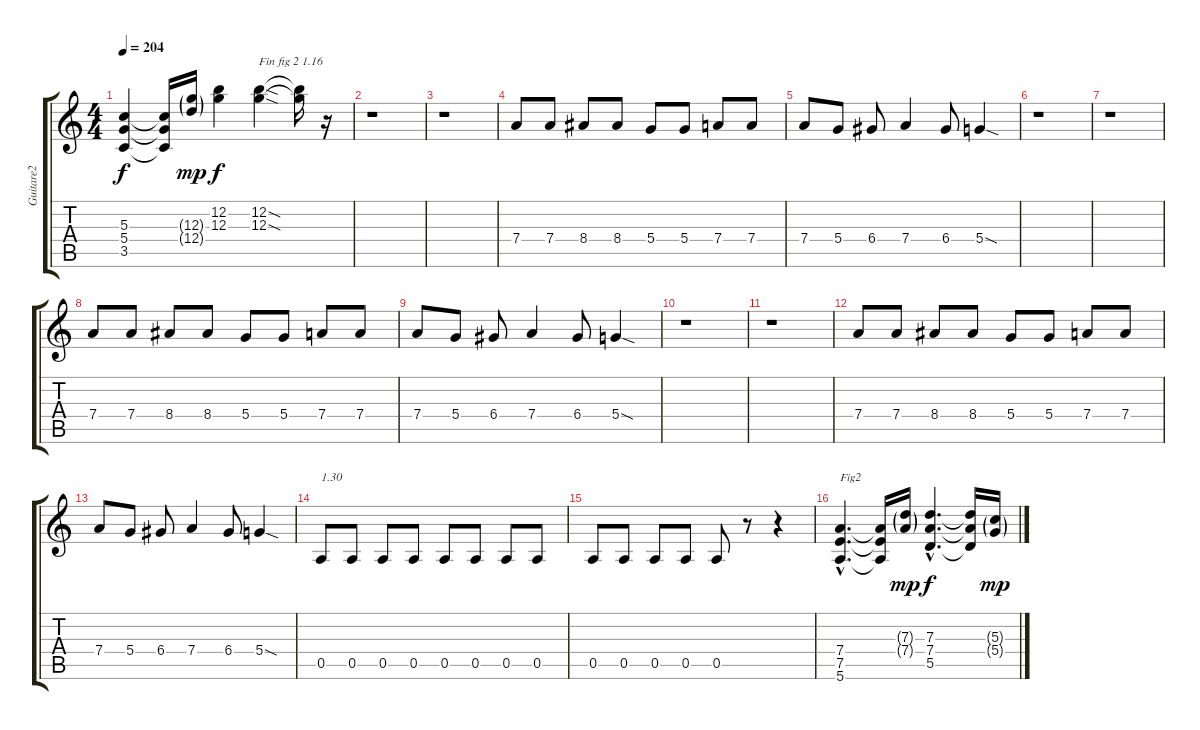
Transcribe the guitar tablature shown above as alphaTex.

\track ("Guitare2" "Guitare2") {instrument distortionguitar}
\staff {score tabs}
\tuning (E4 B3 G3 D3 A2 E2) {hide}
\ts (4 4)
\tempo 204
\clef g2
\ks c
(5.3 5.4 3.5).4{dy f} (5.3{t} 5.4{t} 3.5{t}).16 (12.3{g} 12.4{g}).16{dy mp} (12.2 12.3).4{dy f} (12.2{sod} 12.3{sod}).4{txt "Fin fig 2 1.16"} (12.2{t} 12.3{t}).16 r.16 |
r.1 |
r.1 |
7.4.8 7.4.8 8.4.8 8.4.8 5.4.8 5.4.8 7.4.8 7.4.8 |
7.4.8 5.4.8 6.4.8 7.4.4 6.4.8 5.4{sod}.4 |
r.1 |
r.1 |
7.4.8 7.4.8 8.4.8 8.4.8 5.4.8 5.4.8 7.4.8 7.4.8 |
7.4.8 5.4.8 6.4.8 7.4.4 6.4.8 5.4{sod}.4 |
r.1 |
r.1 |
7.4.8 7.4.8 8.4.8 8.4.8 5.4.8 5.4.8 7.4.8 7.4.8 |
7.4.8 5.4.8 6.4.8 7.4.4 6.4.8 5.4{sod}.4 |
0.5.8{txt "1.30"} 0.5.8 0.5.8 0.5.8 0.5.8 0.5.8 0.5.8 0.5.8 |
0.5.8 0.5.8 0.5.8 0.5.8 0.5.8 r.8 r.4 |
(7.4{hac} 7.5{hac} 5.6{hac}).4{d txt "Fig2"} (7.4{t} 7.5{t} 5.6{t}).16 (7.3{g} 7.4{g}).16{dy mp} (7.3{hac} 7.4{hac} 5.5{hac}).4{d dy f} (7.3{t} 7.4{t} 5.5{t}).16 (5.3{g} 5.4{g}).16{dy mp}
